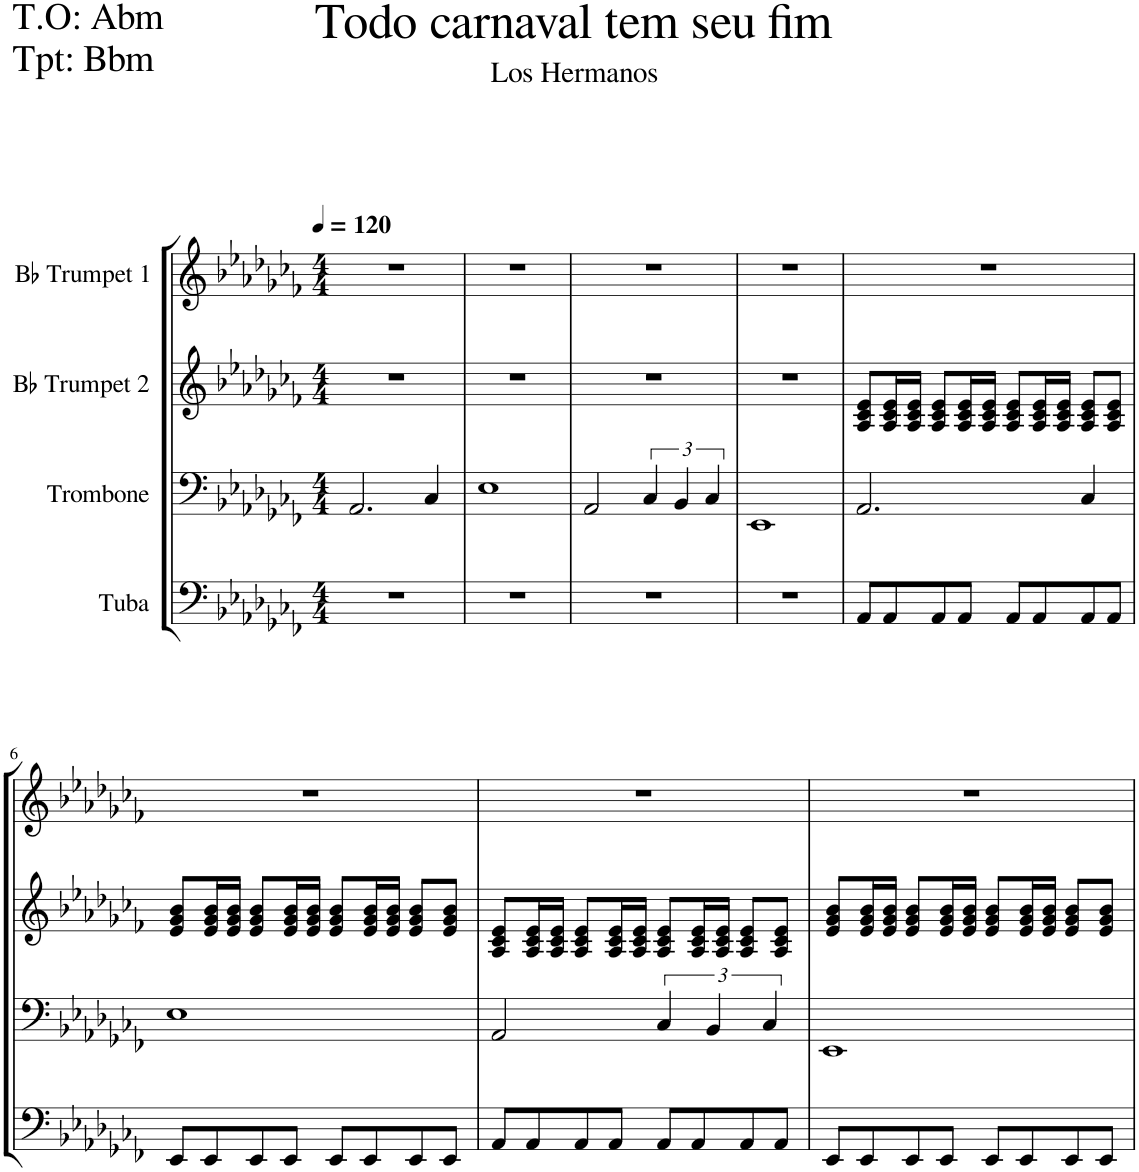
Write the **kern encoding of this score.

**kern	**kern	**kern	**kern
*part4	*part3	*part2	*part1
*staff4	*staff3	*staff2	*staff1
*I"Tuba	*I"Trombone	*I"Bb Trumpet 2	*I"Bb Trumpet 1
*I'Tba	*I'Trb	*I'Tpt	*I'Tpt
*clefF4	*clefF4	*clefG2	*clefG2
*	*	*ITrd1c2	*ITrd1c2
*k[b-e-a-d-g-c-f-]	*k[b-e-a-d-g-c-f-]	*k[b-e-a-d-g-c-f-]	*k[b-e-a-d-g-c-f-]
*M4/4	*M4/4	*M4/4	*M4/4
*MM120	*MM120	*MM120	*MM120
=1	=1	=1	=1
1r	2.AA-/	1r	1r
.	4C-/	.	.
=2	=2	=2	=2
1r	1E-	1r	1r
=3	=3	=3	=3
1r	2AA-/	1r	1r
.	6C-/	.	.
.	6BB-/	.	.
.	6C-/	.	.
=4	=4	=4	=4
1r	1EE-	1r	1r
=5	=5	=5	=5
8AA-/L	2.AA-/	8A-/ 8c-/ 8e-/L	1r
8AA-/	.	16A-/ 16c-/ 16e-/L	.
.	.	16A-/ 16c-/ 16e-/JJ	.
8AA-/	.	8A-/ 8c-/ 8e-/L	.
8AA-/J	.	16A-/ 16c-/ 16e-/L	.
.	.	16A-/ 16c-/ 16e-/JJ	.
8AA-/L	.	8A-/ 8c-/ 8e-/L	.
8AA-/	.	16A-/ 16c-/ 16e-/L	.
.	.	16A-/ 16c-/ 16e-/JJ	.
8AA-/	4C-/	8A-/ 8c-/ 8e-/L	.
8AA-/J	.	8A-/ 8c-/ 8e-/J	.
!!LO:LB:g=z
=6	=6	=6	=6
8EE-/L	1E-	8e-/ 8g-/ 8b-/L	1r
8EE-/	.	16e-/ 16g-/ 16b-/L	.
.	.	16e-/ 16g-/ 16b-/JJ	.
8EE-/	.	8e-/ 8g-/ 8b-/L	.
8EE-/J	.	16e-/ 16g-/ 16b-/L	.
.	.	16e-/ 16g-/ 16b-/JJ	.
8EE-/L	.	8e-/ 8g-/ 8b-/L	.
8EE-/	.	16e-/ 16g-/ 16b-/L	.
.	.	16e-/ 16g-/ 16b-/JJ	.
8EE-/	.	8e-/ 8g-/ 8b-/L	.
8EE-/J	.	8e-/ 8g-/ 8b-/J	.
=7	=7	=7	=7
8AA-/L	2AA-/	8A-/ 8c-/ 8e-/L	1r
8AA-/	.	16A-/ 16c-/ 16e-/L	.
.	.	16A-/ 16c-/ 16e-/JJ	.
8AA-/	.	8A-/ 8c-/ 8e-/L	.
8AA-/J	.	16A-/ 16c-/ 16e-/L	.
.	.	16A-/ 16c-/ 16e-/JJ	.
8AA-/L	6C-/	8A-/ 8c-/ 8e-/L	.
8AA-/	.	16A-/ 16c-/ 16e-/L	.
.	6BB-/	.	.
.	.	16A-/ 16c-/ 16e-/JJ	.
8AA-/	.	8A-/ 8c-/ 8e-/L	.
.	6C-/	.	.
8AA-/J	.	8A-/ 8c-/ 8e-/J	.
=8	=8	=8	=8
8EE-/L	1EE-	8e-/ 8g-/ 8b-/L	1r
8EE-/	.	16e-/ 16g-/ 16b-/L	.
.	.	16e-/ 16g-/ 16b-/JJ	.
8EE-/	.	8e-/ 8g-/ 8b-/L	.
8EE-/J	.	16e-/ 16g-/ 16b-/L	.
.	.	16e-/ 16g-/ 16b-/JJ	.
8EE-/L	.	8e-/ 8g-/ 8b-/L	.
8EE-/	.	16e-/ 16g-/ 16b-/L	.
.	.	16e-/ 16g-/ 16b-/JJ	.
8EE-/	.	8e-/ 8g-/ 8b-/L	.
8EE-/J	.	8e-/ 8g-/ 8b-/J	.
=	=	=	=
*-	*-	*-	*-
